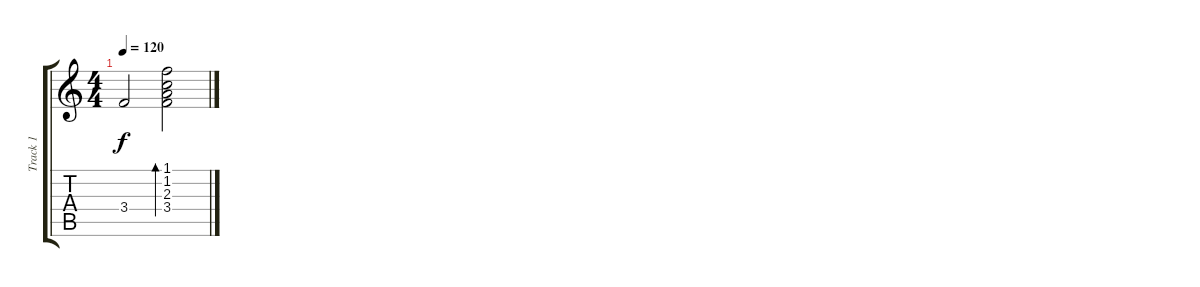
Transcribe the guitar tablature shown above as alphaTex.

\track ("Track 1" "Track 1") {instrument acousticguitarsteel}
\staff {score tabs}
\tuning (E4 B3 G3 D3 A2 D2) {hide}
\ts (4 4)
\tempo 120
\clef g2
\ks c
3.4.2{dy f} (1.1 1.2 2.3 3.4).2{bd 240}
